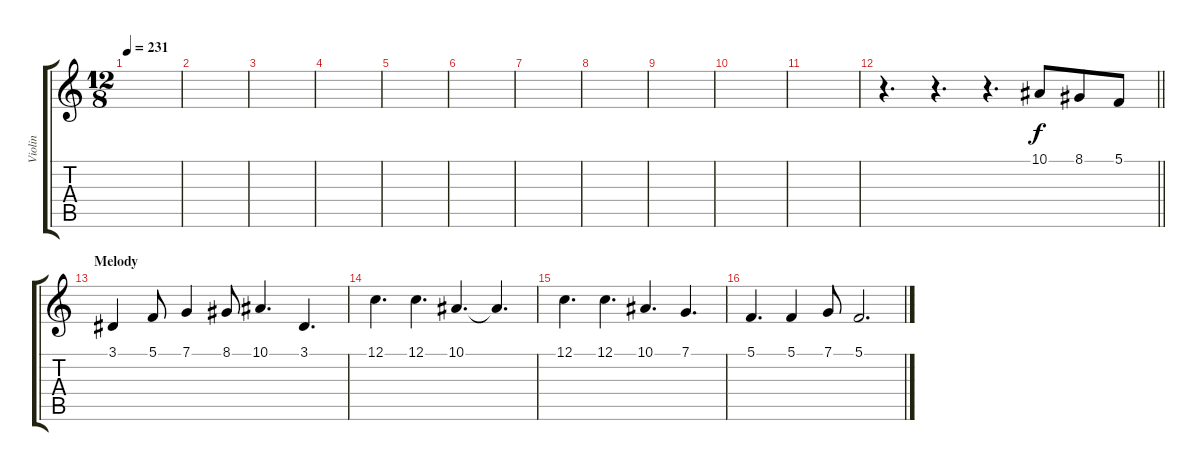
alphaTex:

\track ("Violin" "Violin") {instrument violin}
\staff {score tabs}
\tuning (C4 G3 Eb3 Bb2 F2 C2) {hide}
\ts (12 8)
\tempo 231
\clef g2
\ks c
|
|
|
|
|
|
|
|
|
|
|
\barLineRight lightlight
r.4{d} r.4{d} r.4{d} 10.1.8 8.1.8 5.1.8 |
\section ("" "Melody")
3.1.4 5.1.8 7.1.4 8.1.8 10.1.4{d} 3.1.4{d} |
12.1.4{d} 12.1.4{d} 10.1.4{d} 10.1{t}.4{d} |
12.1.4{d} 12.1.4{d} 10.1.4{d} 7.1.4{d} |
5.1.4{d} 5.1.4 7.1.8 5.1.2{d}
